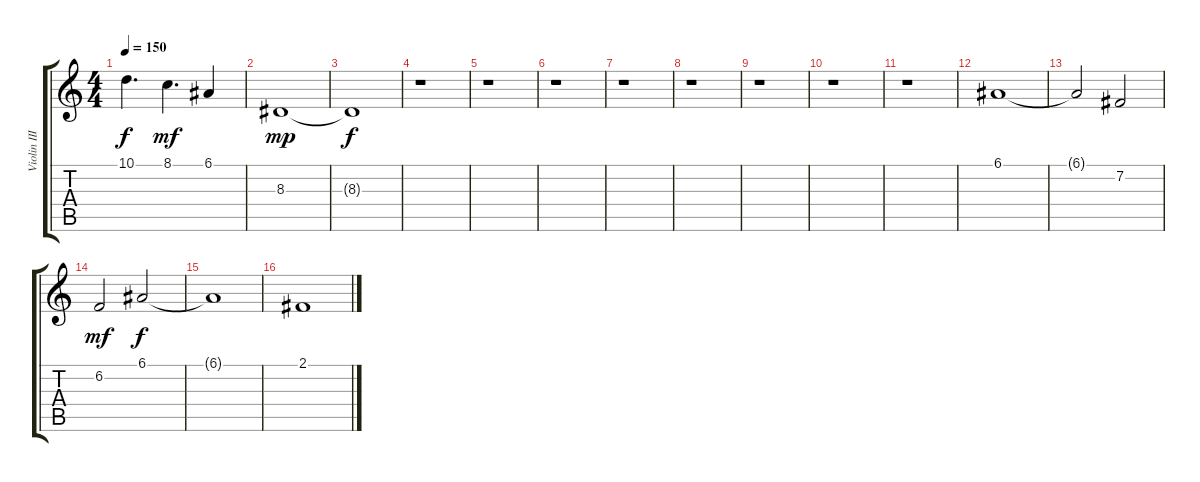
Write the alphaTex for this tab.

\track ("Violin III" "Violin III") {instrument stringensemble1}
\staff {score tabs}
\tuning (E4 B3 G3 D3 A2 E2) {hide}
\ts (4 4)
\tempo 150
\clef g2
\ks c
10.1.4{d dy f} 8.1.4{d dy mf} 6.1.4 |
8.3.1{dy mp} |
8.3{t}.1{dy f} |
r.1 |
r.1 |
r.1 |
r.1 |
r.1 |
r.1 |
r.1 |
r.1 |
6.1.1{volume 2} |
6.1{t}.2 7.2.2{volume 9} |
6.2.2{dy mf volume 8} 6.1.2{dy f volume 6} |
6.1{t}.1 |
2.1.1{volume 2}
